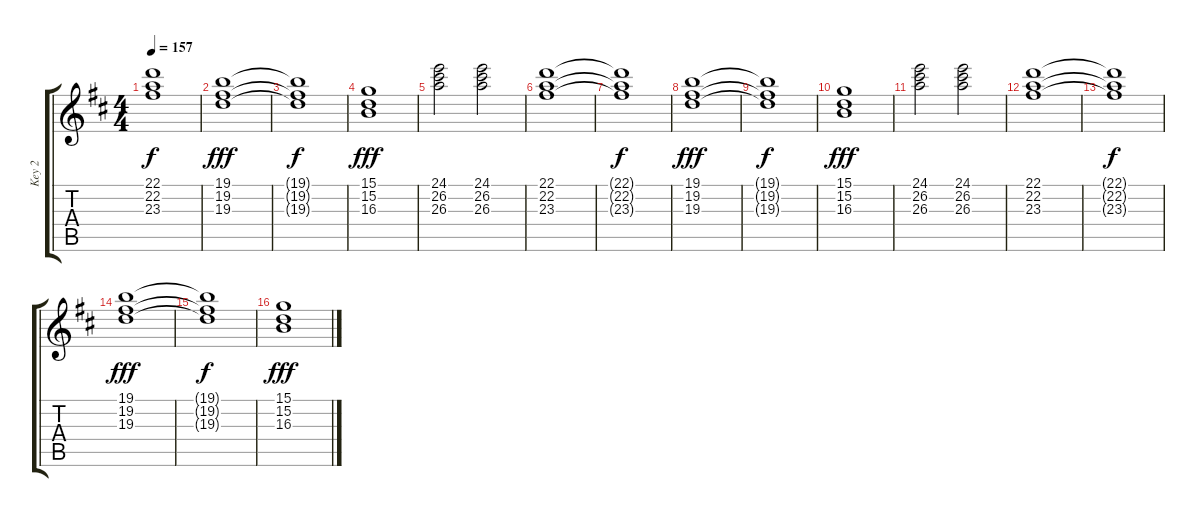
\track ("Key 2" "Key 2") {instrument choiraahs}
\staff {score tabs}
\tuning (E4 B3 G3 D3 A2 E2) {hide}
\ts (4 4)
\tempo 157
\clef g2
\ks d
(22.1{t} 22.2{t} 23.3{t}).1{dy f} |
(19.1 19.2 19.3).1{dy fff} |
(19.1{t} 19.2{t} 19.3{t}).1{dy f} |
(15.1 15.2 16.3).1{dy fff} |
(24.1 26.2 26.3).2 (24.1 26.2 26.3).2 |
(22.1 22.2 23.3).1 |
(22.1{t} 22.2{t} 23.3{t}).1{dy f} |
(19.1 19.2 19.3).1{dy fff} |
(19.1{t} 19.2{t} 19.3{t}).1{dy f} |
(15.1 15.2 16.3).1{dy fff} |
(24.1 26.2 26.3).2 (24.1 26.2 26.3).2 |
(22.1 22.2 23.3).1 |
(22.1{t} 22.2{t} 23.3{t}).1{dy f} |
(19.1 19.2 19.3).1{dy fff} |
(19.1{t} 19.2{t} 19.3{t}).1{dy f} |
(15.1 15.2 16.3).1{dy fff}
